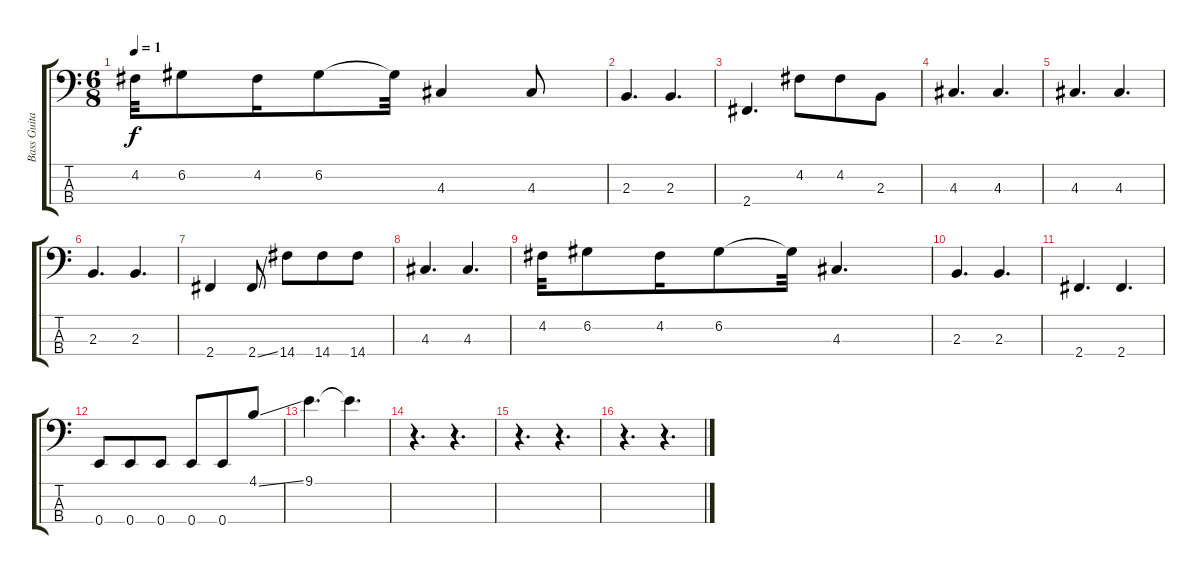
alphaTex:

\track ("Bass Guitar" "Bass Guita") {instrument electricbassfinger}
\staff {score tabs}
\tuning (G2 D2 A1 E1) {hide}
\ts (6 8)
\tempo 1
\clef f4
\ks c
4.2.32{dy f} 6.2.8 4.2.16 6.2.8 6.2{t}.32 4.3.4 4.3.8 |
2.3.4{d} 2.3.4{d} |
2.4.4{d} 4.2.8 4.2.8 2.3.8 |
4.3.4{d} 4.3.4{d} |
4.3.4{d} 4.3.4{d} |
2.3.4{d} 2.3.4{d} |
2.4.4 2.4{ss}.8 14.4.8 14.4.8 14.4.8 |
4.3.4{d} 4.3.4{d} |
4.2.32 6.2.8 4.2.16 6.2.8 6.2{t}.32 4.3.4{d} |
2.3.4{d} 2.3.4{d} |
2.4.4{d} 2.4.4{d} |
0.4.8 0.4.8 0.4.8 0.4.8 0.4.8 4.1{ss}.8 |
9.1.4{d} 9.1{t}.4{d} |
r.4{d} r.4{d} |
r.4{d} r.4{d} |
r.4{d} r.4{d}
